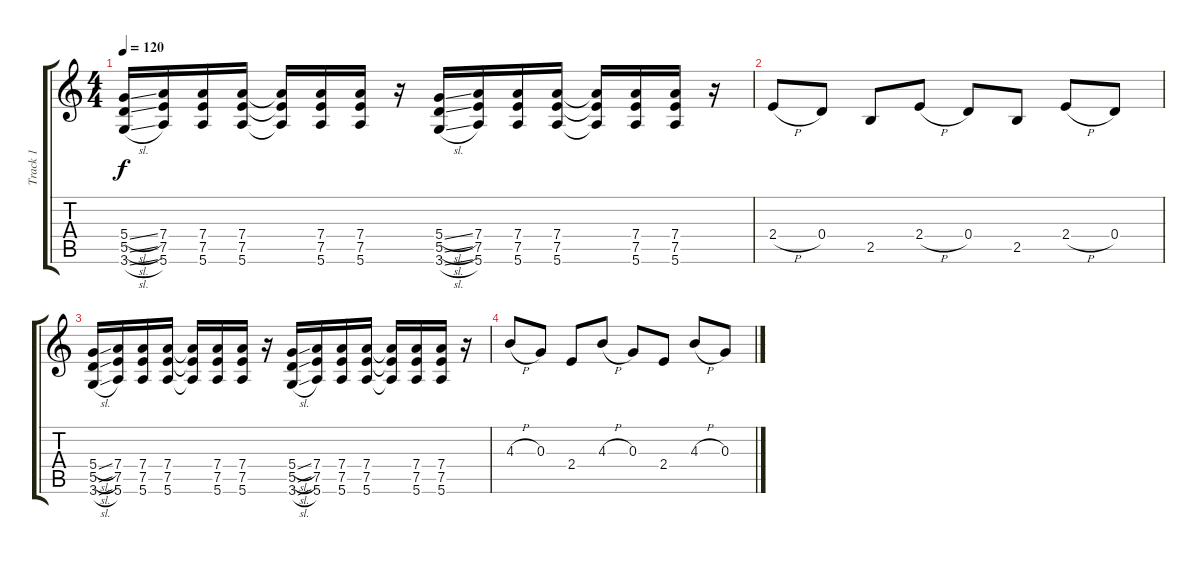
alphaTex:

\track ("Track 1" "Track 1") {instrument overdrivenguitar}
\staff {score tabs}
\tuning (E4 B3 G3 D3 A2 E2) {hide}
\ts (4 4)
\tempo 120
\clef g2
\ks c
(5.4{sl} 5.5{sl} 3.6{sl}).16{dy f} (7.4 7.5 5.6).16 (7.4 7.5 5.6).16 (7.4 7.5 5.6).16 (7.4{t} 7.5{t} 5.6{t}).16 (7.4 7.5 5.6).16 (7.4 7.5 5.6).16 r.16 (5.4{sl} 5.5{sl} 3.6{sl}).16 (7.4 7.5 5.6).16 (7.4 7.5 5.6).16 (7.4 7.5 5.6).16 (7.4{t} 7.5{t} 5.6{t}).16 (7.4 7.5 5.6).16 (7.4 7.5 5.6).16 r.16 |
2.4{h}.8 0.4.8 2.5.8 2.4{h}.8 0.4.8 2.5.8 2.4{h}.8 0.4.8 |
(5.4{sl} 5.5{sl} 3.6{sl}).16 (7.4 7.5 5.6).16 (7.4 7.5 5.6).16 (7.4 7.5 5.6).16 (7.4{t} 7.5{t} 5.6{t}).16 (7.4 7.5 5.6).16 (7.4 7.5 5.6).16 r.16 (5.4{sl} 5.5{sl} 3.6{sl}).16 (7.4 7.5 5.6).16 (7.4 7.5 5.6).16 (7.4 7.5 5.6).16 (7.4{t} 7.5{t} 5.6{t}).16 (7.4 7.5 5.6).16 (7.4 7.5 5.6).16 r.16 |
4.3{h}.8 0.3.8 2.4.8 4.3{h}.8 0.3.8 2.4.8 4.3{h}.8 0.3.8
